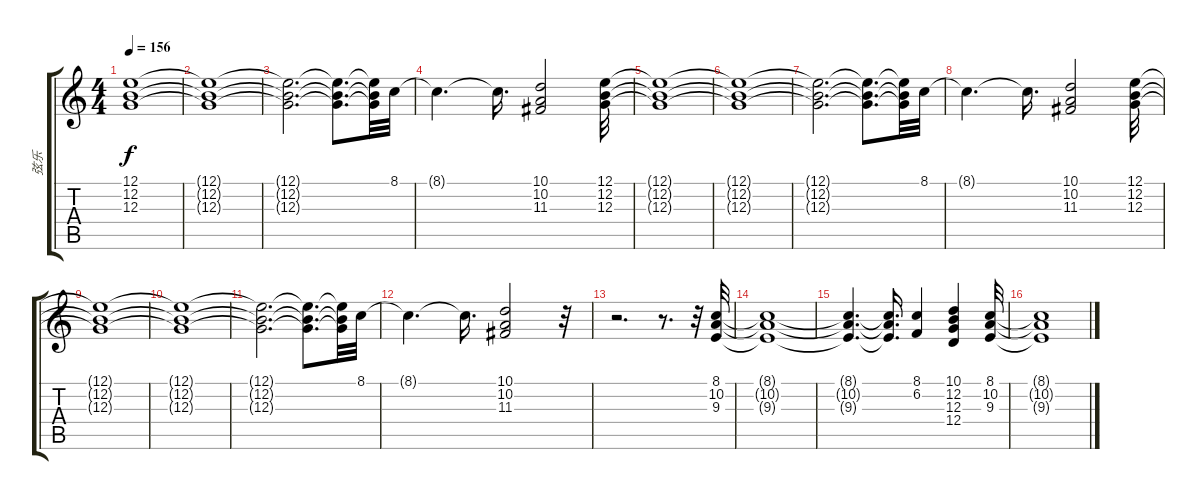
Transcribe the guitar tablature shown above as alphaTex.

\track ("弦乐" "弦乐") {instrument stringensemble1}
\staff {score tabs}
\tuning (E4 B3 G3 D3 A2 E2) {hide}
\ts (4 4)
\tempo 156
\clef g2
\ks c
(12.1{t} 12.2{t} 12.3{t}).1{dy f} |
(12.1{t} 12.2{t} 12.3{t}).1 |
(12.1{t} 12.2{t} 12.3{t}).2{d} (12.1{t} 12.2{t} 12.3{t}).8{d} (12.1{t} 12.2{t} 12.3{t}).32 8.1.32 |
8.1{t}.4{d} 8.1{t}.16{d} (10.1 10.2 11.3).2 (12.1 12.2 12.3).32 |
(12.1{t} 12.2{t} 12.3{t}).1 |
(12.1{t} 12.2{t} 12.3{t}).1 |
(12.1{t} 12.2{t} 12.3{t}).2{d} (12.1{t} 12.2{t} 12.3{t}).8{d} (12.1{t} 12.2{t} 12.3{t}).32 8.1.32 |
8.1{t}.4{d} 8.1{t}.16{d} (10.1 10.2 11.3).2 (12.1 12.2 12.3).32 |
(12.1{t} 12.2{t} 12.3{t}).1 |
(12.1{t} 12.2{t} 12.3{t}).1 |
(12.1{t} 12.2{t} 12.3{t}).2{d} (12.1{t} 12.2{t} 12.3{t}).8{d} (12.1{t} 12.2{t} 12.3{t}).32 8.1.32 |
8.1{t}.4{d} 8.1{t}.16{d} (10.1 10.2 11.3).2 r.32 |
r.2{d} r.8{d} r.32 (8.1 10.2 9.3).32 |
(8.1{t} 10.2{t} 9.3{t}).1 |
(8.1{t} 10.2{t} 9.3{t}).4{d} (8.1{t} 10.2{t} 9.3{t}).16{d} (8.1 6.2).4 (10.1 12.2 12.3 12.4).4 (8.1 10.2 9.3).32 |
(8.1{t} 10.2{t} 9.3{t}).1
